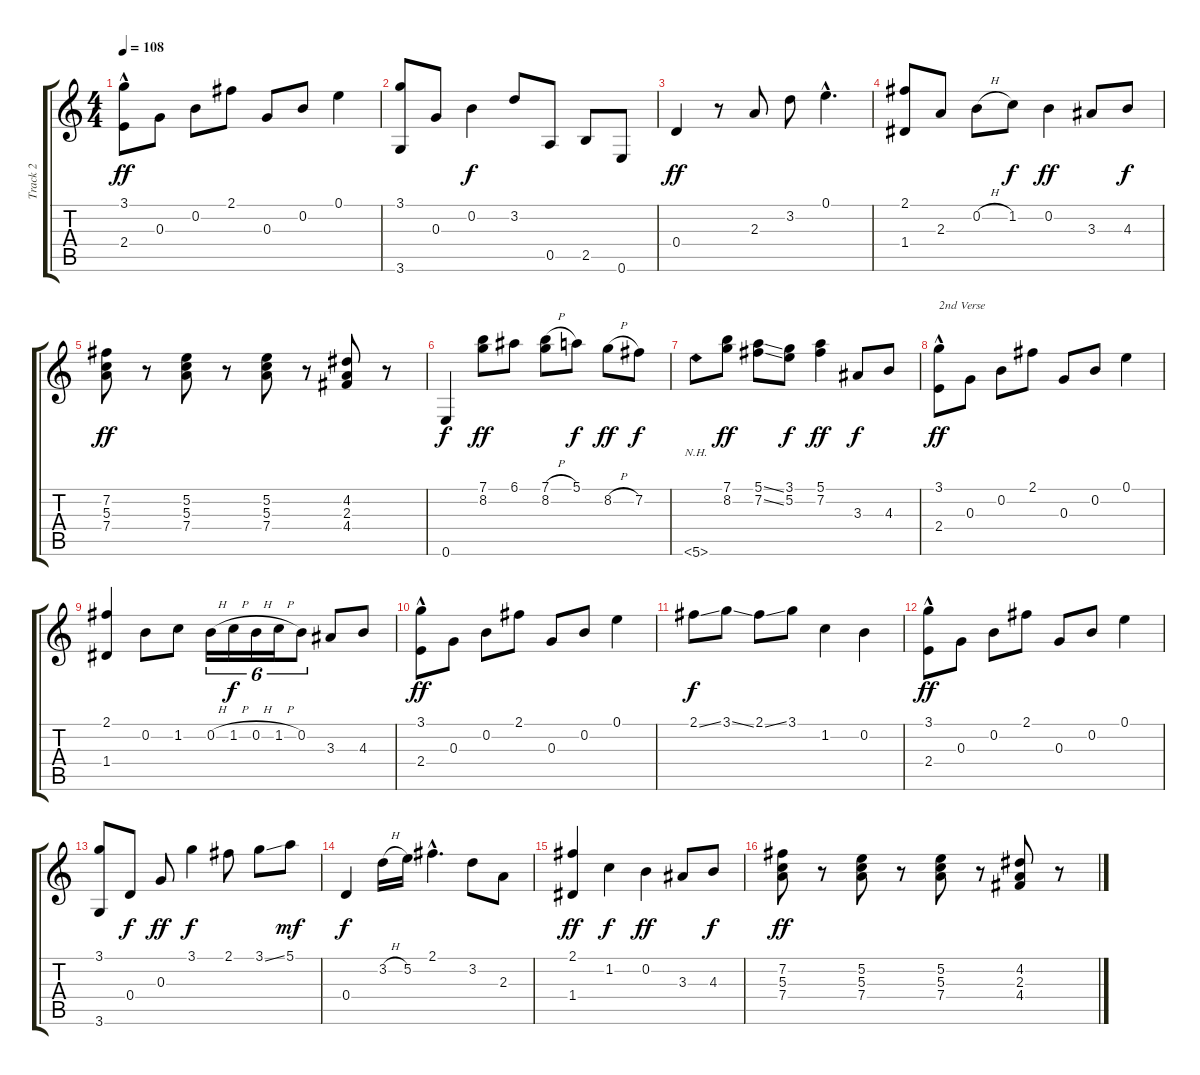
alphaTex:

\track ("Track 2 " "Track 2 ") {instrument distortionguitar}
\staff {score tabs}
\tuning (E4 B3 G3 D3 A2 E2) {hide}
\ts (4 4)
\tempo 108
\clef g2
\ks c
(3.1 2.4{hac}).8{dy ff} 0.3.8 0.2.8 2.1.8 0.3.8 0.2.8 0.1.4 |
(3.1 3.6).8 0.3.8 0.2.4{dy f} 3.2.8 0.5.8 2.5.8 0.6.8 |
0.4.4{dy ff} r.8 2.3.8 3.2.8 0.1{hac}.4{d} |
(2.1 1.4).8 2.3.8 0.2{h}.8 1.2.8{dy f} 0.2.4{dy ff} 3.3.8 4.3.8{dy f} |
(7.2 5.3 7.4).8{dy ff} r.8 (5.2 5.3 7.4).8 r.8 (5.2 5.3 7.4).8 r.8 (4.2 2.3 4.4).8 r.8 |
0.6.4{dy f} (7.1 8.2).8{dy ff} 6.1.8 (7.1{h} 8.2).8 5.1.8{dy f} 8.2{h}.8{dy ff} 7.2.8{dy f} |
5.6{nh}.8 (7.1 8.2).8{dy ff} (5.1{ss} 7.2{ss}).8 (3.1 5.2).8{dy f} (5.1 7.2).4{dy ff} 3.3.8{dy f} 4.3.8 |
(3.1 2.4{hac}).8{txt "2nd Verse" dy ff} 0.3.8 0.2.8 2.1.8 0.3.8 0.2.8 0.1.4 |
(2.1 1.4).4 0.2.8 1.2.8 0.2{h}.16{tu (6 4)} 1.2{h}.16{tu (6 4) dy f} 0.2{h}.16{tu (6 4)} 1.2{h}.16{tu (6 4)} 0.2.8{tu (6 4)} 3.3.8 4.3.8 |
(3.1 2.4{hac}).8{dy ff} 0.3.8 0.2.8 2.1.8 0.3.8 0.2.8 0.1.4 |
2.1{ss}.8{dy f} 3.1{ss}.8 2.1{ss}.8 3.1.8 1.2.4 0.2.4 |
(3.1 2.4{hac}).8{dy ff} 0.3.8 0.2.8 2.1.8 0.3.8 0.2.8 0.1.4 |
(3.1 3.6).8 0.4.8{dy f} 0.3.8{dy ff} 3.1.4{dy f} 2.1.8 3.1{ss}.8 5.1.8{dy mf} |
0.4.4{dy f} 3.2{h}.16 5.2.16 2.1{hac}.4{d} 3.2.8 2.3.8 |
(2.1 1.4).4{dy ff} 1.2.4{dy f} 0.2.4{dy ff} 3.3.8 4.3.8{dy f} |
(7.2 5.3 7.4).8{dy ff} r.8 (5.2 5.3 7.4).8 r.8 (5.2 5.3 7.4).8 r.8 (4.2 2.3 4.4).8 r.8
